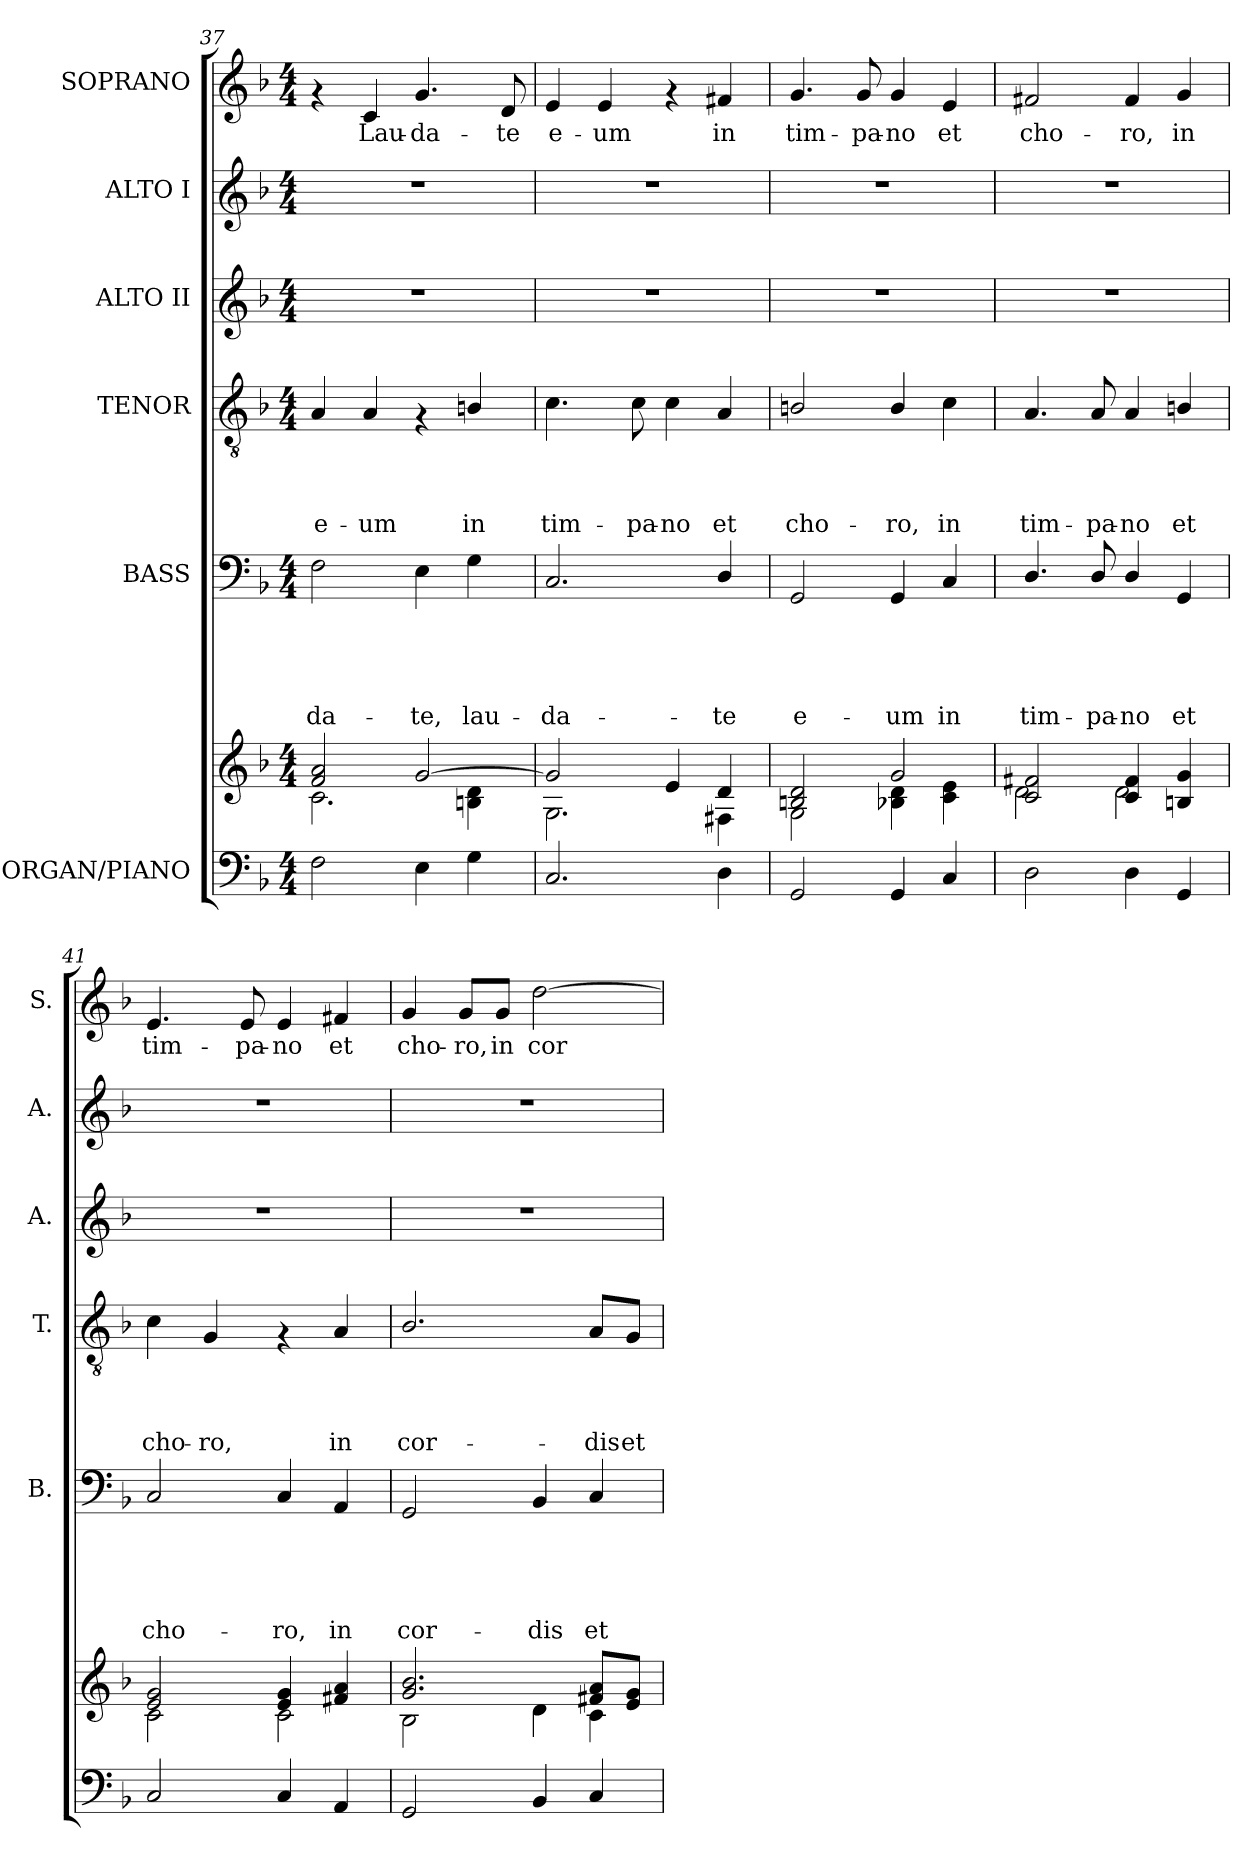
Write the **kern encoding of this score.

**kern	**kern	**kern	**text	**text	**text	**text	**text	**kern	**text	**text	**text	**text	**kern	**kern	**kern	**text
*part6	*part6	*part5	*part5	*part5	*part5	*part5	*part5	*part4	*part4	*part4	*part4	*part4	*part3	*part2	*part1	*part1
*staff7	*staff6	*staff5	*staff5	*staff5	*staff5	*staff5	*staff5	*staff4	*staff4	*staff4	*staff4	*staff4	*staff3	*staff2	*staff1	*staff1
*I"ORGAN/PIANO	*	*I"BASS	*	*	*	*	*	*I"TENOR	*	*	*	*	*I"ALTO II	*I"ALTO I	*I"SOPRANO	*
*	*	*I'B.	*	*	*	*	*	*I'T.	*	*	*	*	*I'A.	*I'A.	*I'S.	*
!!LO:PB:g=z
*clefF4	*clefG2	*clefF4	*	*	*	*	*	*clefGv2	*	*	*	*	*clefG2	*clefG2	*clefG2	*
*k[b-]	*k[b-]	*k[b-]	*	*	*	*	*	*k[b-]	*	*	*	*	*k[b-]	*k[b-]	*k[b-]	*
*F:	*F:	*F:	*	*	*	*	*	*F:	*	*	*	*	*F:	*F:	*F:	*
*M4/4	*M4/4	*M4/4	*	*	*	*	*	*M4/4	*	*	*	*	*M4/4	*M4/4	*M4/4	*
=37	=37	=37	=37	=37	=37	=37	=37	=37	=37	=37	=37	=37	=37	=37	=37	=37
*	*^	*	*	*	*	*	*	*	*	*	*	*	*	*	*	*
!	!	!	!	!	!	!	!	!LO:LY:b	!	!	!	!	!LO:LY:b	!	!	!	!
2F\	2f/ 2a/	2.c\	2F\	.	.	.	.	-da-	4A/	.	.	.	e-	1r	1r	4rf	.
!	!	!	!	!	!	!	!	!	!	!	!	!	!LO:LY:b	!	!	!	!LO:LY:b
.	.	.	.	.	.	.	.	.	4A/	.	.	.	-um	.	.	4c/	Lau-
!	!	!	!	!	!	!	!	!LO:LY:b	!	!	!	!	!	!	!	!	!LO:LY:b
4E\	[>2g/	.	4E\	.	.	.	.	-te,	4rF	.	.	.	.	.	.	4.g/	-da-
!	!	!	!	!	!	!	!	!LO:LY:b	!	!	!	!	!LO:LY:b	!	!	!	!
4G\	.	4Bn\ 4d\	4G\	.	.	.	.	lau-	4Bn/	.	.	.	in	.	.	.	.
!	!	!	!	!	!	!	!	!	!	!	!	!	!	!	!	!	!LO:LY:b
.	.	.	.	.	.	.	.	.	.	.	.	.	.	.	.	8d/	-te
=38	=38	=38	=38	=38	=38	=38	=38	=38	=38	=38	=38	=38	=38	=38	=38	=38	=38
!	!	!	!	!	!	!	!	!LO:LY:b	!	!	!	!	!LO:LY:b	!	!	!	!LO:LY:b
2.C/	2g/]	2.G\	2.C/	.	.	.	.	-da-	4.c\	.	.	.	tim-	1r	1r	4e/	e-
!	!	!	!	!	!	!	!	!	!	!	!	!	!	!	!	!	!LO:LY:b
.	.	.	.	.	.	.	.	.	.	.	.	.	.	.	.	4e/	-um
!	!	!	!	!	!	!	!	!	!	!	!	!	!LO:LY:b	!	!	!	!
.	.	.	.	.	.	.	.	.	8c\	.	.	.	-pa-	.	.	.	.
!	!	!	!	!	!	!	!	!	!	!	!	!	!LO:LY:b	!	!	!	!
.	4e/	.	.	.	.	.	.	.	4c\	.	.	.	-no	.	.	4rf	.
!	!	!	!	!	!	!	!	!LO:LY:b	!	!	!	!	!LO:LY:b	!	!	!	!LO:LY:b
4D\	4d/	4F#X\	4D/	.	.	.	.	-te	4A/	.	.	.	et	.	.	4f#X/	in
=39	=39	=39	=39	=39	=39	=39	=39	=39	=39	=39	=39	=39	=39	=39	=39	=39	=39
!	!	!	!	!	!	!	!	!LO:LY:b	!	!	!	!	!LO:LY:b	!	!	!	!LO:LY:b
2GG/	2Bn/ 2d/	2G\	2GG/	.	.	.	.	e-	2Bn/	.	.	.	cho-	1r	1r	4.g/	tim-
!	!	!	!	!	!	!	!	!	!	!	!	!	!	!	!	!	!LO:LY:b
.	.	.	.	.	.	.	.	.	.	.	.	.	.	.	.	8g/	-pa-
!	!	!	!	!	!	!	!	!LO:LY:b	!	!	!	!	!LO:LY:b	!	!	!	!LO:LY:b
4GG/	2g/	4B-X\ 4d\	4GG/	.	.	.	.	-um	4B/	.	.	.	-ro,	.	.	4g/	-no
!	!	!	!	!	!	!	!	!LO:LY:b	!	!	!	!	!LO:LY:b	!	!	!	!LO:LY:b
4C/	.	4c\ 4e\	4C/	.	.	.	.	in	4c\	.	.	.	in	.	.	4e/	et
=40	=40	=40	=40	=40	=40	=40	=40	=40	=40	=40	=40	=40	=40	=40	=40	=40	=40
!	!	!	!	!	!	!	!	!LO:LY:b	!	!	!	!	!LO:LY:b	!	!	!	!LO:LY:b
2D\	2c/ 2f#X/	2d\	4.D/	.	.	.	.	tim-	4.A/	.	.	.	tim-	1r	1r	2f#X/	cho-
!	!	!	!	!	!	!	!	!LO:LY:b	!	!	!	!	!LO:LY:b	!	!	!	!
.	.	.	8D/	.	.	.	.	-pa-	8A/	.	.	.	-pa-	.	.	.	.
!	!	!	!	!	!	!	!	!LO:LY:b	!	!	!	!	!LO:LY:b	!	!	!	!LO:LY:b
4D\	4c/ 4f#/	2d\	4D/	.	.	.	.	-no	4A/	.	.	.	-no	.	.	4f#/	-ro,
!	!	!	!	!	!	!	!	!LO:LY:b	!	!	!	!	!LO:LY:b	!	!	!	!LO:LY:b
4GG/	4Bn/ 4g/	.	4GG/	.	.	.	.	et	4Bn/	.	.	.	et	.	.	4g/	in
=41	=41	=41	=41	=41	=41	=41	=41	=41	=41	=41	=41	=41	=41	=41	=41	=41	=41
!	!	!	!	!	!	!	!	!LO:LY:b	!	!	!	!	!LO:LY:b	!	!	!	!LO:LY:b
2C/	2e/ 2g/	2c\	2C/	.	.	.	.	cho-	4c\	.	.	.	cho-	1r	1r	4.e/	tim-
!	!	!	!	!	!	!	!	!	!	!	!	!	!LO:LY:b	!	!	!	!
.	.	.	.	.	.	.	.	.	4G/	.	.	.	-ro,	.	.	.	.
!	!	!	!	!	!	!	!	!	!	!	!	!	!	!	!	!	!LO:LY:b
.	.	.	.	.	.	.	.	.	.	.	.	.	.	.	.	8e/	-pa-
!	!	!	!	!	!	!	!	!LO:LY:b	!	!	!	!	!	!	!	!	!LO:LY:b
4C/	4e/ 4g/	2c\	4C/	.	.	.	.	-ro,	4rF	.	.	.	.	.	.	4e/	-no
!	!	!	!	!	!	!	!	!LO:LY:b	!	!	!	!	!LO:LY:b	!	!	!	!LO:LY:b
4AA/	4f#X/ 4a/	.	4AA/	.	.	.	.	in	4A/	.	.	.	in	.	.	4f#X/	et
=42	=42	=42	=42	=42	=42	=42	=42	=42	=42	=42	=42	=42	=42	=42	=42	=42	=42
!	!	!	!	!	!	!	!	!LO:LY:b	!	!	!	!	!LO:LY:b	!	!	!	!LO:LY:b
2GG/	2.g/ 2.b-/	2B-\	2GG/	.	.	.	.	cor-	2.B-/	.	.	.	cor-	1r	1r	4g/	cho-
!	!	!	!	!	!	!	!	!	!	!	!	!	!	!	!	!	!LO:LY:b
.	.	.	.	.	.	.	.	.	.	.	.	.	.	.	.	8g/L	-ro,
!	!	!	!	!	!	!	!	!	!	!	!	!	!	!	!	!	!LO:LY:b
.	.	.	.	.	.	.	.	.	.	.	.	.	.	.	.	8g/J	in
!	!	!	!	!	!	!	!	!LO:LY:b	!	!	!	!	!	!	!	!	!LO:LY:b
4BB-/	.	4d\	4BB-/	.	.	.	.	-dis	.	.	.	.	.	.	.	[<2dd\	cor-
!	!	!	!	!	!	!	!	!LO:LY:b	!	!	!	!	!LO:LY:b	!	!	!	!
4C/	8f#X/ 8a/L	4c\	4C/	.	.	.	.	et	8A/L	.	.	.	-dis	.	.	.	.
!	!	!	!	!	!	!	!	!	!	!	!	!	!LO:LY:b	!	!	!	!
.	8e/ 8g/J	.	.	.	.	.	.	.	8G/J	.	.	.	et	.	.	.	.
*	*v	*v	*	*	*	*	*	*	*	*	*	*	*	*	*	*	*
=	=	=	=	=	=	=	=	=	=	=	=	=	=	=	=	=
*-	*-	*-	*-	*-	*-	*-	*-	*-	*-	*-	*-	*-	*-	*-	*-	*-
